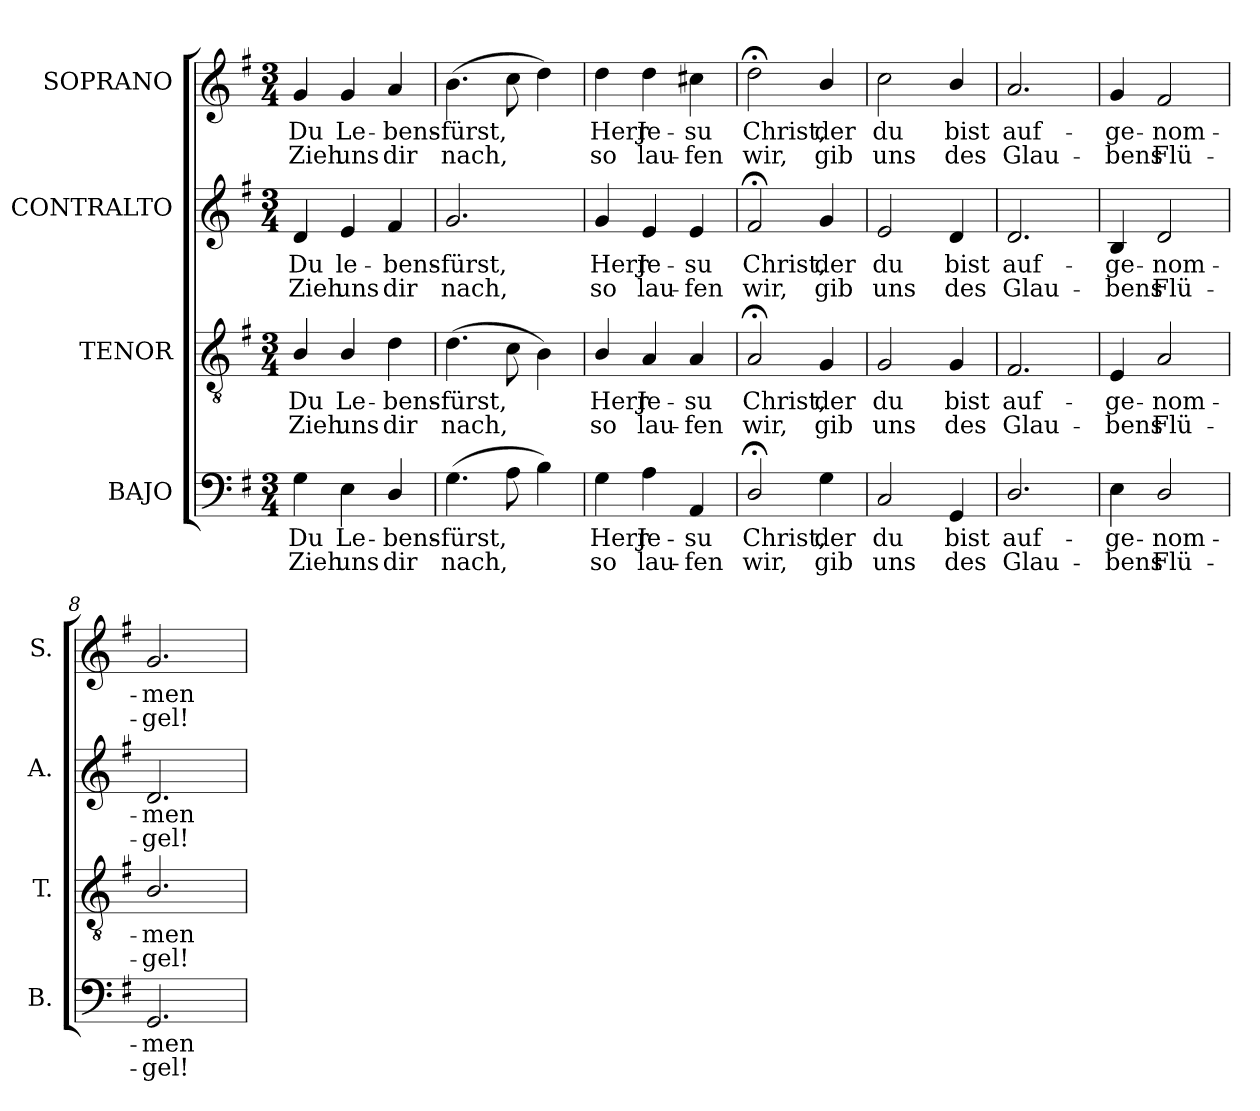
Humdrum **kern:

**kern	**text	**text	**kern	**text	**text	**kern	**text	**text	**kern	**text	**text
*part4	*part4	*part4	*part3	*part3	*part3	*part2	*part2	*part2	*part1	*part1	*part1
*staff4	*staff4	*staff4	*staff3	*staff3	*staff3	*staff2	*staff2	*staff2	*staff1	*staff1	*staff1
*I"BAJO	*	*	*I"TENOR	*	*	*I"CONTRALTO	*	*	*I"SOPRANO	*	*
*I'B.	*	*	*I'T.	*	*	*I'A.	*	*	*I'S.	*	*
!!LO:PB:g=z
*clefF4	*	*	*clefGv2	*	*	*clefG2	*	*	*clefG2	*	*
*	*	*	*ITrd7c12	*	*	*	*	*	*	*	*
*k[f#]	*	*	*k[f#]	*	*	*k[f#]	*	*	*k[f#]	*	*
*G:	*	*	*G:	*	*	*G:	*	*	*G:	*	*
*M3/4	*	*	*M3/4	*	*	*M3/4	*	*	*M3/4	*	*
=1	=1	=1	=1	=1	=1	=1	=1	=1	=1	=1	=1
!	!LO:LY:b:color=#000000	!LO:LY:b:color=#000000	!	!	!	!	!	!	!	!	!
!	!	!	!	!LO:LY:b:color=#000000	!LO:LY:b:color=#000000	!	!	!	!	!	!
!	!	!	!	!	!	!	!LO:LY:b:color=#000000	!LO:LY:b:color=#000000	!	!	!
!	!	!	!	!	!	!	!	!	!	!LO:LY:b:color=#000000	!LO:LY:b:color=#000000
4Gi\	Du	Zieh	4BBi/	Du	Zieh	4di/	Du	Zieh	4gi/	Du	Zieh
!	!LO:LY:b:color=#000000	!LO:LY:b:color=#000000	!	!	!	!	!	!	!	!	!
!	!	!	!	!LO:LY:b:color=#000000	!LO:LY:b:color=#000000	!	!	!	!	!	!
!	!	!	!	!	!	!	!LO:LY:b:color=#000000	!LO:LY:b:color=#000000	!	!	!
!	!	!	!	!	!	!	!	!	!	!LO:LY:b:color=#000000	!LO:LY:b:color=#000000
4Ei\	Le-	uns	4BBi/	Le-	uns	4ei/	le-	uns	4gi/	Le-	uns
!	!LO:LY:b:color=#000000	!LO:LY:b:color=#000000	!	!	!	!	!	!	!	!	!
!	!	!	!	!LO:LY:b:color=#000000	!LO:LY:b:color=#000000	!	!	!	!	!	!
!	!	!	!	!	!	!	!LO:LY:b:color=#000000	!LO:LY:b:color=#000000	!	!	!
!	!	!	!	!	!	!	!	!	!	!LO:LY:b:color=#000000	!LO:LY:b:color=#000000
4Di/	-bens-	dir	4Di\	-bens-	dir	4f#i/	-bens-	dir	4ai/	-bens-	dir
=2	=2	=2	=2	=2	=2	=2	=2	=2	=2	=2	=2
!	!LO:LY:b:color=#000000	!LO:LY:b:color=#000000	!	!	!	!	!	!	!	!	!
!	!	!	!	!LO:LY:b:color=#000000	!LO:LY:b:color=#000000	!	!	!	!	!	!
!	!	!	!	!	!	!	!LO:LY:b:color=#000000	!LO:LY:b:color=#000000	!	!	!
!	!	!	!	!	!	!	!	!	!	!LO:LY:b:color=#000000	!LO:LY:b:color=#000000
(4.Gi\	-fürst,	nach,	(4.Di\	-fürst,	nach,	2.gi/	-fürst,	nach,	(4.bi\	-fürst,	nach,
8Ai\	.	.	8Ci\	.	.	.	.	.	8cci\	.	.
4Bi\)	.	.	4BBi\)	.	.	.	.	.	4ddi\)	.	.
=3	=3	=3	=3	=3	=3	=3	=3	=3	=3	=3	=3
!	!LO:LY:b:color=#000000	!LO:LY:b:color=#000000	!	!	!	!	!	!	!	!	!
!	!	!	!	!LO:LY:b:color=#000000	!LO:LY:b:color=#000000	!	!	!	!	!	!
!	!	!	!	!	!	!	!LO:LY:b:color=#000000	!LO:LY:b:color=#000000	!	!	!
!	!	!	!	!	!	!	!	!	!	!LO:LY:b:color=#000000	!LO:LY:b:color=#000000
4Gi\	Herr	so	4BBi/	Herr	so	4gi/	Herr	so	4ddi\	Herr	so
!	!LO:LY:b:color=#000000	!LO:LY:b:color=#000000	!	!	!	!	!	!	!	!	!
!	!	!	!	!LO:LY:b:color=#000000	!LO:LY:b:color=#000000	!	!	!	!	!	!
!	!	!	!	!	!	!	!LO:LY:b:color=#000000	!LO:LY:b:color=#000000	!	!	!
!	!	!	!	!	!	!	!	!	!	!LO:LY:b:color=#000000	!LO:LY:b:color=#000000
4Ai\	Je-	lau-	4AAi/	Je-	lau-	4ei/	Je-	lau-	4ddi\	Je-	lau-
!	!LO:LY:b:color=#000000	!LO:LY:b:color=#000000	!	!	!	!	!	!	!	!	!
!	!	!	!	!LO:LY:b:color=#000000	!LO:LY:b:color=#000000	!	!	!	!	!	!
!	!	!	!	!	!	!	!LO:LY:b:color=#000000	!LO:LY:b:color=#000000	!	!	!
!	!	!	!	!	!	!	!	!	!	!LO:LY:b:color=#000000	!LO:LY:b:color=#000000
4AAi/	-su	-fen	4AAi/	-su	-fen	4ei/	-su	-fen	4cc#Xi\	-su	-fen
=4	=4	=4	=4	=4	=4	=4	=4	=4	=4	=4	=4
!	!LO:LY:b:color=#000000	!LO:LY:b:color=#000000	!	!	!	!	!	!	!	!	!
!	!	!	!	!LO:LY:b:color=#000000	!LO:LY:b:color=#000000	!	!	!	!	!	!
!	!	!	!	!	!	!	!LO:LY:b:color=#000000	!LO:LY:b:color=#000000	!	!	!
!	!	!	!	!	!	!	!	!	!	!LO:LY:b:color=#000000	!LO:LY:b:color=#000000
2D;i/	Christ,	wir,	2AA;i/	Christ,	wir,	2f#;i/	Christ,	wir,	2dd;i\	Christ,	wir,
!	!LO:LY:b:color=#000000	!LO:LY:b:color=#000000	!	!	!	!	!	!	!	!	!
!	!	!	!	!LO:LY:b:color=#000000	!LO:LY:b:color=#000000	!	!	!	!	!	!
!	!	!	!	!	!	!	!LO:LY:b:color=#000000	!LO:LY:b:color=#000000	!	!	!
!	!	!	!	!	!	!	!	!	!	!LO:LY:b:color=#000000	!LO:LY:b:color=#000000
4Gi\	der	gib	4GGi/	der	gib	4gi/	der	gib	4bi/	der	gib
=5	=5	=5	=5	=5	=5	=5	=5	=5	=5	=5	=5
!	!LO:LY:b:color=#000000	!LO:LY:b:color=#000000	!	!	!	!	!	!	!	!	!
!	!	!	!	!LO:LY:b:color=#000000	!LO:LY:b:color=#000000	!	!	!	!	!	!
!	!	!	!	!	!	!	!LO:LY:b:color=#000000	!LO:LY:b:color=#000000	!	!	!
!	!	!	!	!	!	!	!	!	!	!LO:LY:b:color=#000000	!LO:LY:b:color=#000000
2Ci/	du	uns	2GGi/	du	uns	2ei/	du	uns	2cci\	du	uns
!	!LO:LY:b:color=#000000	!LO:LY:b:color=#000000	!	!	!	!	!	!	!	!	!
!	!	!	!	!LO:LY:b:color=#000000	!LO:LY:b:color=#000000	!	!	!	!	!	!
!	!	!	!	!	!	!	!LO:LY:b:color=#000000	!LO:LY:b:color=#000000	!	!	!
!	!	!	!	!	!	!	!	!	!	!LO:LY:b:color=#000000	!LO:LY:b:color=#000000
4GGi/	bist	des	4GGi/	bist	des	4di/	bist	des	4bi/	bist	des
=6	=6	=6	=6	=6	=6	=6	=6	=6	=6	=6	=6
!	!LO:LY:b:color=#000000	!LO:LY:b:color=#000000	!	!	!	!	!	!	!	!	!
!	!	!	!	!LO:LY:b:color=#000000	!LO:LY:b:color=#000000	!	!	!	!	!	!
!	!	!	!	!	!	!	!LO:LY:b:color=#000000	!LO:LY:b:color=#000000	!	!	!
!	!	!	!	!	!	!	!	!	!	!LO:LY:b:color=#000000	!LO:LY:b:color=#000000
2.Di/	auf-	Glau-	2.FF#i/	auf-	Glau-	2.di/	auf-	Glau-	2.ai/	auf-	Glau-
=7	=7	=7	=7	=7	=7	=7	=7	=7	=7	=7	=7
!	!LO:LY:b:color=#000000	!LO:LY:b:color=#000000	!	!	!	!	!	!	!	!	!
!	!	!	!	!LO:LY:b:color=#000000	!LO:LY:b:color=#000000	!	!	!	!	!	!
!	!	!	!	!	!	!	!LO:LY:b:color=#000000	!LO:LY:b:color=#000000	!	!	!
!	!	!	!	!	!	!	!	!	!	!LO:LY:b:color=#000000	!LO:LY:b:color=#000000
4Ei\	-ge-	-bens	4EEi/	-ge-	-bens	4Bi/	-ge-	-bens	4gi/	-ge-	-bens
!	!LO:LY:b:color=#000000	!LO:LY:b:color=#000000	!	!	!	!	!	!	!	!	!
!	!	!	!	!LO:LY:b:color=#000000	!LO:LY:b:color=#000000	!	!	!	!	!	!
!	!	!	!	!	!	!	!LO:LY:b:color=#000000	!LO:LY:b:color=#000000	!	!	!
!	!	!	!	!	!	!	!	!	!	!LO:LY:b:color=#000000	!LO:LY:b:color=#000000
2Di/	-nom-	Flü-	2AAi/	-nom-	Flü-	2di/	-nom-	Flü-	2f#i/	-nom-	Flü-
=8	=8	=8	=8	=8	=8	=8	=8	=8	=8	=8	=8
!	!LO:LY:b:color=#000000	!LO:LY:b:color=#000000	!	!	!	!	!	!	!	!	!
!	!	!	!	!LO:LY:b:color=#000000	!LO:LY:b:color=#000000	!	!	!	!	!	!
!	!	!	!	!	!	!	!LO:LY:b:color=#000000	!LO:LY:b:color=#000000	!	!	!
!	!	!	!	!	!	!	!	!	!	!LO:LY:b:color=#000000	!LO:LY:b:color=#000000
2.GGi/	-men	-gel!	2.BBi/	-men	-gel!	2.di/	-men	-gel!	2.gi/	-men	-gel!
=	=	=	=	=	=	=	=	=	=	=	=
*-	*-	*-	*-	*-	*-	*-	*-	*-	*-	*-	*-
